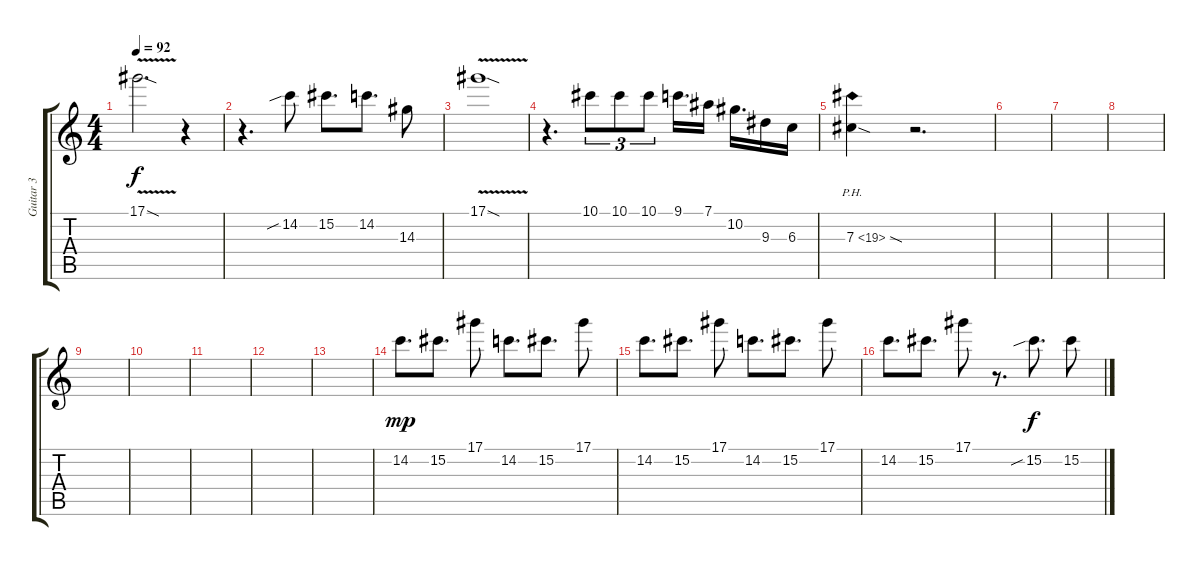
\track ("Guitar 3" "Guitar 3") {instrument overdrivenguitar}
\staff {score tabs}
\tuning (Eb4 Bb3 Gb3 Db3 Ab2 Eb2) {hide}
\ts (4 4)
\tempo 92
\clef g2
\ks c
17.1{v sod}.2{d dy f} r.4 |
r.4{d} 14.2{sib}.8 15.2.8{d} 14.2.8{d} 14.3.8 |
17.1{v sod}.1 |
r.4{d} 10.1.8{tu (3 2)} 10.1.8{tu (3 2)} 10.1.8{tu (3 2)} 9.1.16{d} 7.1.16 10.2.16{d} 9.3.16 6.3.16 |
7.3{ph 12 sod}.4 r.2{d} |
|
|
|
|
|
|
|
|
14.2.8{d dy mp} 15.2.8{d} 17.1.8 14.2.8{d} 15.2.8{d} 17.1.8 |
14.2.8{d} 15.2.8{d} 17.1.8 14.2.8{d} 15.2.8{d} 17.1.8 |
14.2.8{d} 15.2.8{d} 17.1.8 r.8{d} 15.2{sib}.8{d dy f} 15.2.8
